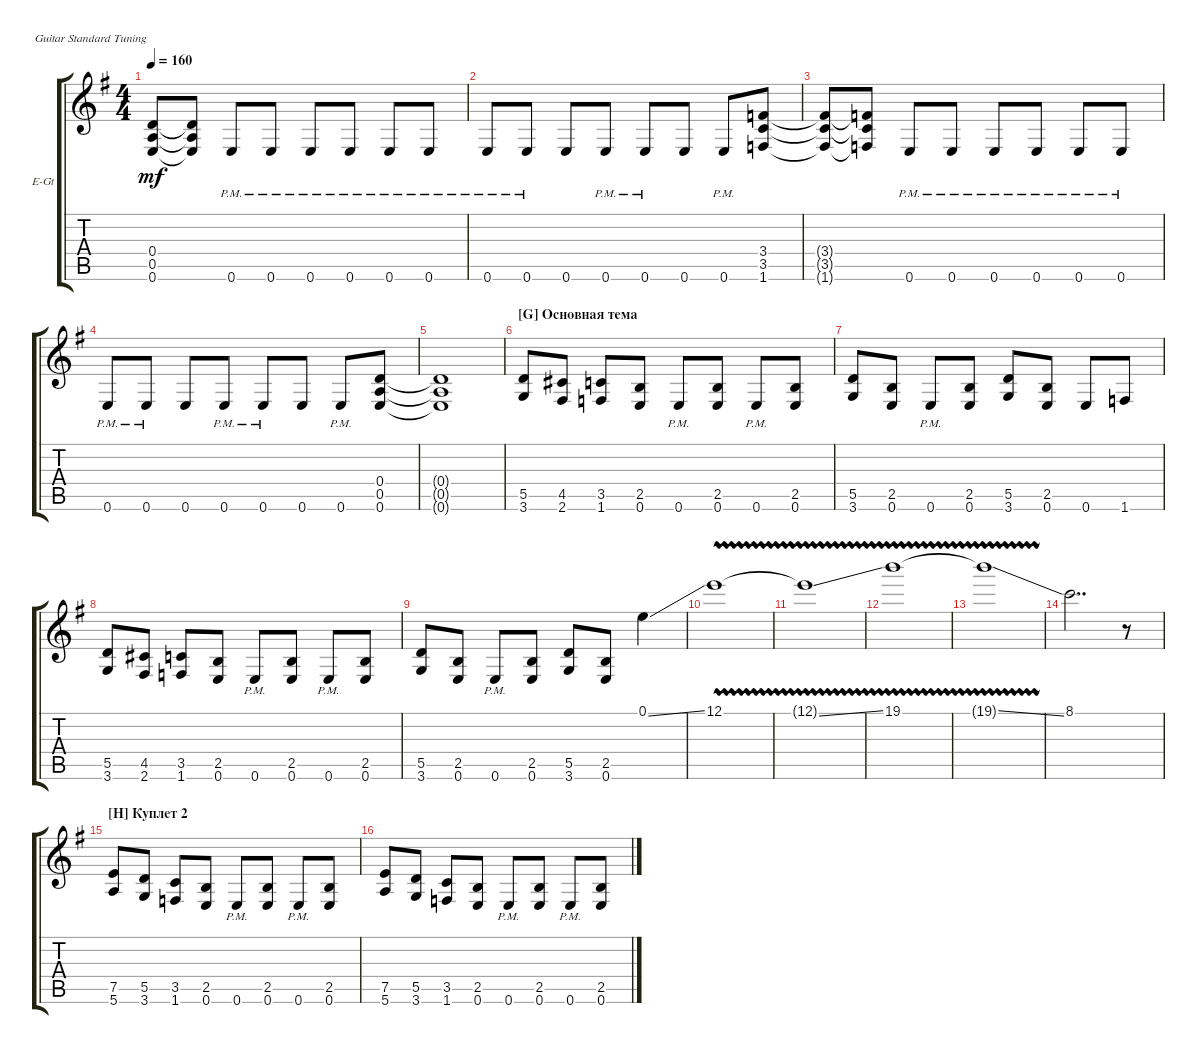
\defaultSystemsLayout 4
\bracketExtendMode groupsimilarinstruments
\firstSystemTrackNameOrientation horizontal
\otherSystemsTrackNameOrientation horizontal
\track ("Electric Guitar" "E-Gt") {instrument distortionguitar}
\staff {score tabs}
\tuning (E4 B3 G3 D3 A2 E2)
\ts (4 4)
\tempo 160
\clef g2
\ks eminor
(0.6{t} 0.5{t} 0.4{t}).8{dy mf} (0.6{t} 0.5{t} 0.4{t}).8 0.6{pm}.8 0.6{pm}.8 0.6{pm}.8 0.6{pm}.8 0.6{pm}.8 0.6{pm}.8 |
0.6{pm}.8 0.6{pm}.8 0.6.8 0.6{pm}.8 0.6{pm}.8 0.6.8 0.6{pm}.8 (1.6 3.5 3.4).8 |
(1.6{t} 3.5{t} 3.4{t}).8 (1.6{t} 3.5{t} 3.4{t}).8 0.6{pm}.8 0.6{pm}.8 0.6{pm}.8 0.6{pm}.8 0.6{pm}.8 0.6{pm}.8 |
0.6{pm}.8 0.6{pm}.8 0.6.8 0.6{pm}.8 0.6{pm}.8 0.6.8 0.6{pm}.8 (0.6 0.5 0.4).8 |
(0.6{t} 0.5{t} 0.4{t}).1 |
\section ("G" "Основная тема")
(3.6 5.5).8 (2.6 4.5).8 (1.6 3.5).8 (0.6 2.5).8 0.6{pm}.8 (0.6 2.5).8 0.6{pm}.8 (2.5 0.6).8 |
(5.5 3.6).8 (0.6 2.5).8 0.6{pm}.8 (0.6 2.5).8 (5.5 3.6).8 (0.6 2.5).8 0.6.8 1.6.8 |
(3.6 5.5).8 (2.6 4.5).8 (1.6 3.5).8 (0.6 2.5).8 0.6{pm}.8 (0.6 2.5).8 0.6{pm}.8 (2.5 0.6).8 |
(5.5 3.6).8 (0.6 2.5).8 0.6{pm}.8 (0.6 2.5).8 (5.5 3.6).8 (0.6 2.5).8 0.1{ss}.4 |
12.1{vw}.1 |
12.1{vw ss t}.1 |
19.1{vw}.1 |
19.1{vw ss t}.1 |
8.1.2{dd} r.8 |
\section ("H" "Куплет 2")
(5.6 7.5).8 (3.6 5.5).8 (1.6 3.5).8 (0.6 2.5).8 0.6{pm}.8 (0.6 2.5).8 0.6{pm}.8 (0.6 2.5).8 |
(5.6 7.5).8 (3.6 5.5).8 (1.6 3.5).8 (0.6 2.5).8 0.6{pm}.8 (0.6 2.5).8 0.6{pm}.8 (0.6 2.5).8
